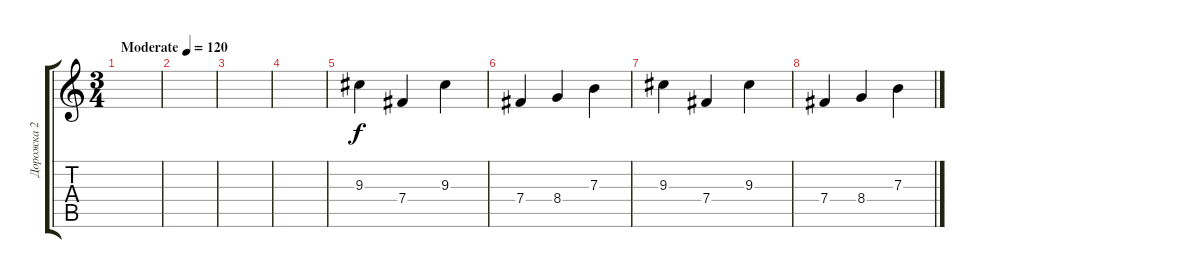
\track ("Дорожка 2" "Дорожка 2") {instrument distortionguitar}
\staff {score tabs}
\tuning (Db4 Ab3 E3 B2 Gb2 B1) {hide}
\ts (3 4)
\tempo (120 "Moderate")
\clef g2
\ks c
|
|
|
|
9.3.4 7.4.4 9.3.4 |
7.4.4 8.4.4 7.3.4 |
9.3.4 7.4.4 9.3.4 |
7.4.4 8.4.4 7.3.4
